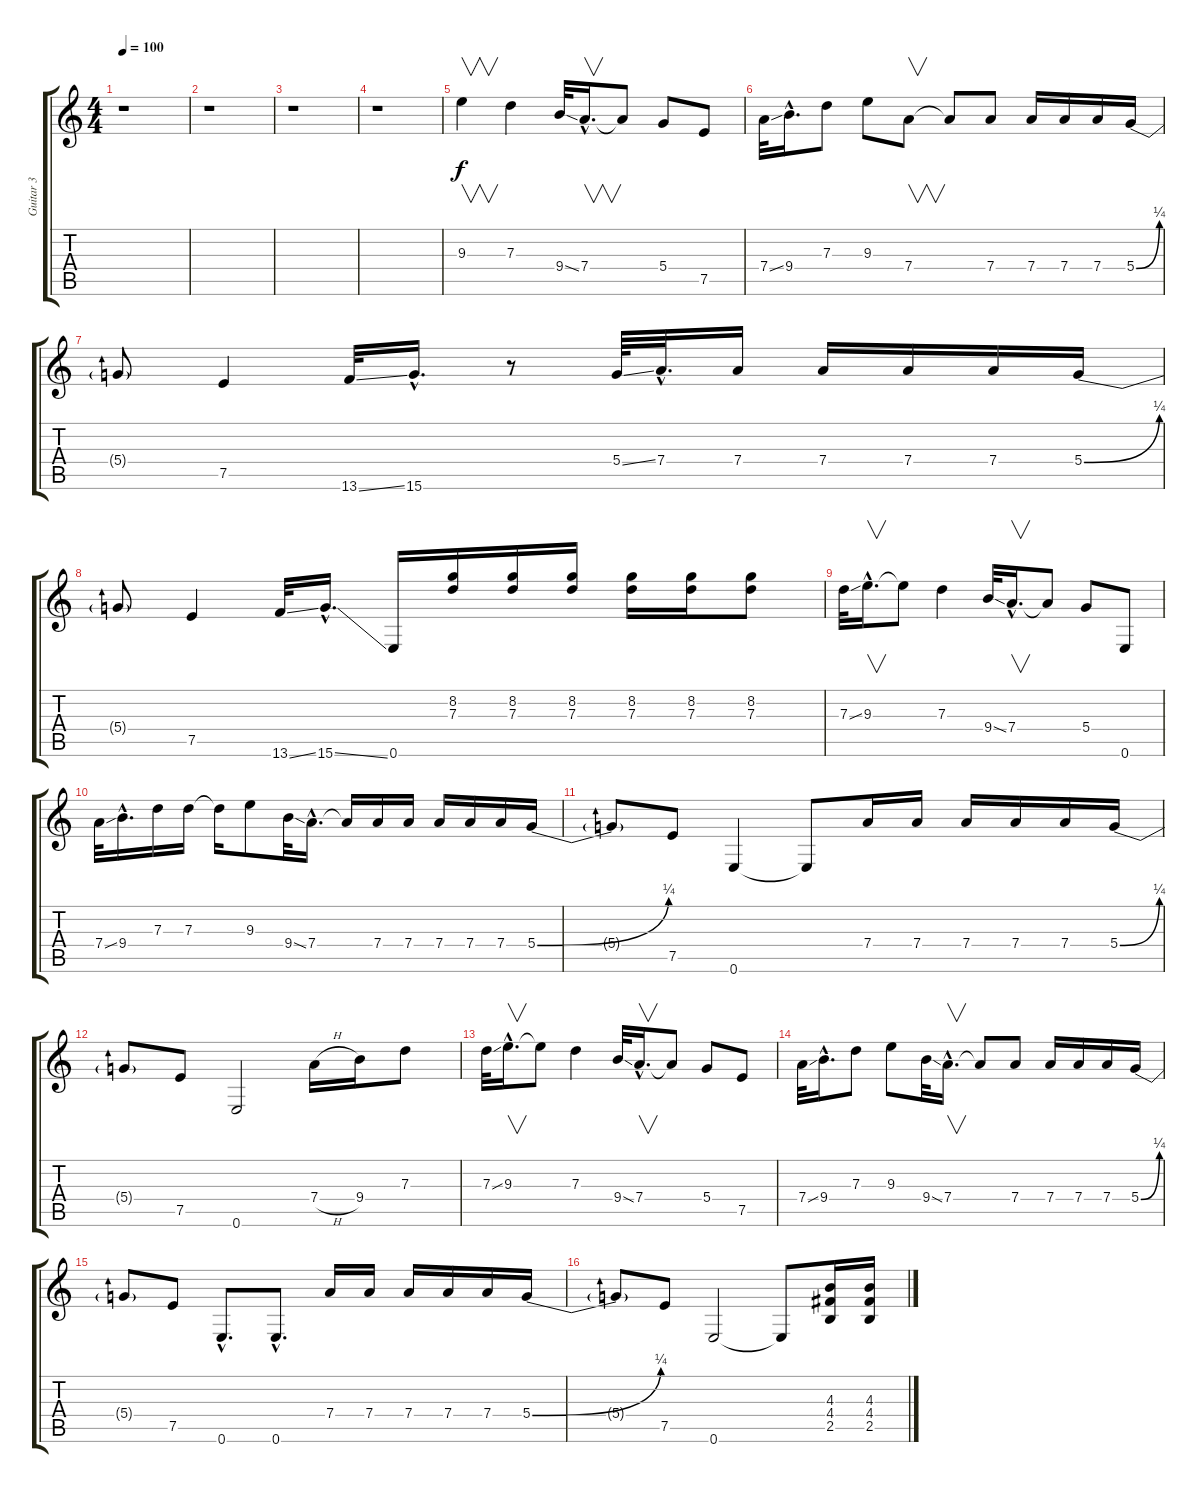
\track ("Guitar 3" "Guitar 3") {instrument overdrivenguitar}
\staff {score tabs}
\tuning (E4 B3 G3 D3 A2 E2) {hide}
\ts (4 4)
\tempo 100
\clef g2
\ks c
r.1{dy f instrument overdrivenguitar} |
r.1 |
r.1 |
r.1 |
9.3.4{v} 7.3.4 9.4{ss}.32 7.4{hac}.16{v d} 7.4{t}.8 5.4.8 7.5.8 |
7.4{ss}.32 9.4{hac}.16{d} 7.3.8 9.3.8 7.4.8{v} 7.4{t}.8 7.4.8 7.4.16 7.4.16 7.4.16 5.4{be (bend 0 0 60 1)}.16 |
5.4{t}.8 7.5.4 13.6{ss}.32 15.6{hac}.16{d} r.8 5.4{ss}.64 7.4{hac}.32{d} 7.4.16 7.4.16 7.4.16 7.4.16 5.4{be (bend 0 0 60 1)}.16 |
5.4{t}.8 7.5.4 13.6{ss}.32 15.6{ss hac}.16{d} 0.6.16 (8.2 7.3).16 (8.2 7.3).16 (8.2 7.3).16 (8.2 7.3).16 (8.2 7.3).16 (8.2 7.3).8 |
7.3{ss}.32 9.3{hac}.16{v d} 9.3{t}.8 7.3.4 9.4{ss}.32 7.4{hac}.16{v d} 7.4{t}.8 5.4.8 0.6.8 |
7.4{ss}.32 9.4{hac}.16{d} 7.3.16 7.3.16 7.3{t}.16 9.3.8 9.4{ss}.32 7.4{hac}.16{d} 7.4{t}.16 7.4.16 7.4.16 7.4.16 7.4.16 7.4.16 5.4{be (bend 0 0 60 1)}.16 |
5.4{t}.8 7.5.8 0.6.4 0.6{t}.8 7.4.16 7.4.16 7.4.16 7.4.16 7.4.16 5.4{be (bend 0 0 60 1)}.16 |
5.4{t}.8 7.5.8 0.6.2 7.4{h}.16 9.4.16 7.3.8 |
7.3{ss}.32 9.3{hac}.16{v d} 9.3{t}.8 7.3.4 9.4{ss}.32 7.4{hac}.16{v d} 7.4{t}.8 5.4.8 7.5.8 |
7.4{ss}.32 9.4{hac}.16{d} 7.3.8 9.3.8 9.4{ss}.32 7.4{hac}.16{v d} 7.4{t}.8 7.4.8 7.4.16 7.4.16 7.4.16 5.4{be (bend 0 0 60 1)}.16 |
5.4{t}.8 7.5.8 0.6{hac}.8{d} 0.6{hac}.8{d} 7.4.16 7.4.16 7.4.16 7.4.16 7.4.16 5.4{be (bend 0 0 60 1)}.16 |
5.4{t}.8 7.5.8 0.6.2 0.6{t}.8 (4.3 4.4 2.5).16 (4.3 4.4 2.5).16
